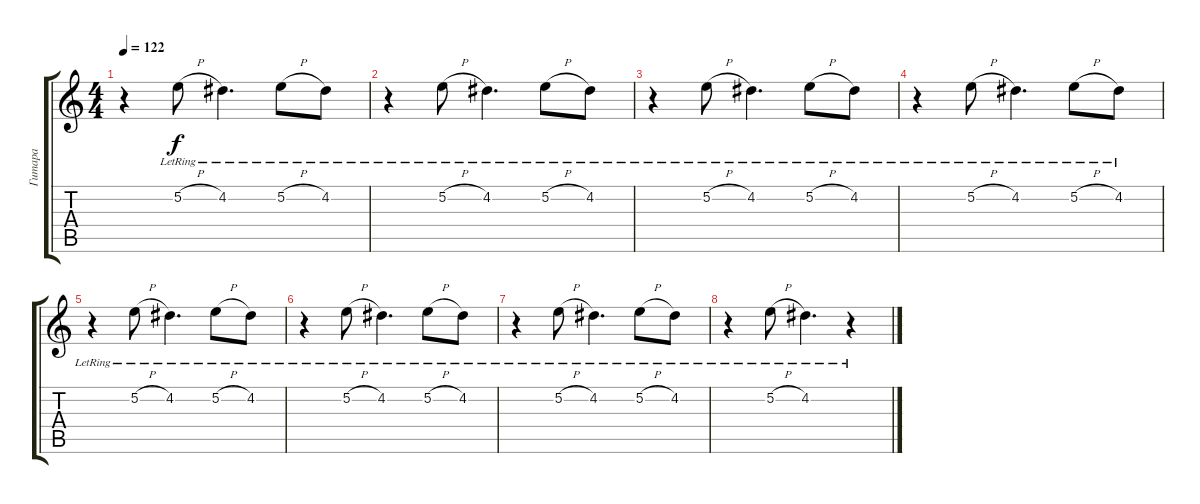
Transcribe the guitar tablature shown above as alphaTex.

\track ("Гитара" "Гитара") {instrument acousticguitarsteel}
\staff {score tabs}
\tuning (E4 B3 G3 D3 A2 E2) {hide}
\ts (4 4)
\tempo 122
\clef g2
\ks c
r.4{dy ff} 5.2{h lr}.8{dy f} 4.2{lr}.4{d} 5.2{h lr}.8 4.2{lr}.8 |
r.4 5.2{h lr}.8 4.2{lr}.4{d} 5.2{h lr}.8 4.2{lr}.8 |
r.4 5.2{h lr}.8 4.2{lr}.4{d} 5.2{h lr}.8 4.2{lr}.8 |
r.4 5.2{h lr}.8 4.2{lr}.4{d} 5.2{h lr}.8 4.2{lr}.8 |
r.4 5.2{h lr}.8 4.2{lr}.4{d} 5.2{h lr}.8 4.2{lr}.8 |
r.4 5.2{h lr}.8 4.2{lr}.4{d} 5.2{h lr}.8 4.2{lr}.8 |
r.4 5.2{h lr}.8 4.2{lr}.4{d} 5.2{h lr}.8 4.2{lr}.8 |
r.4 5.2{h lr}.8 4.2{lr}.4{d} r.4
